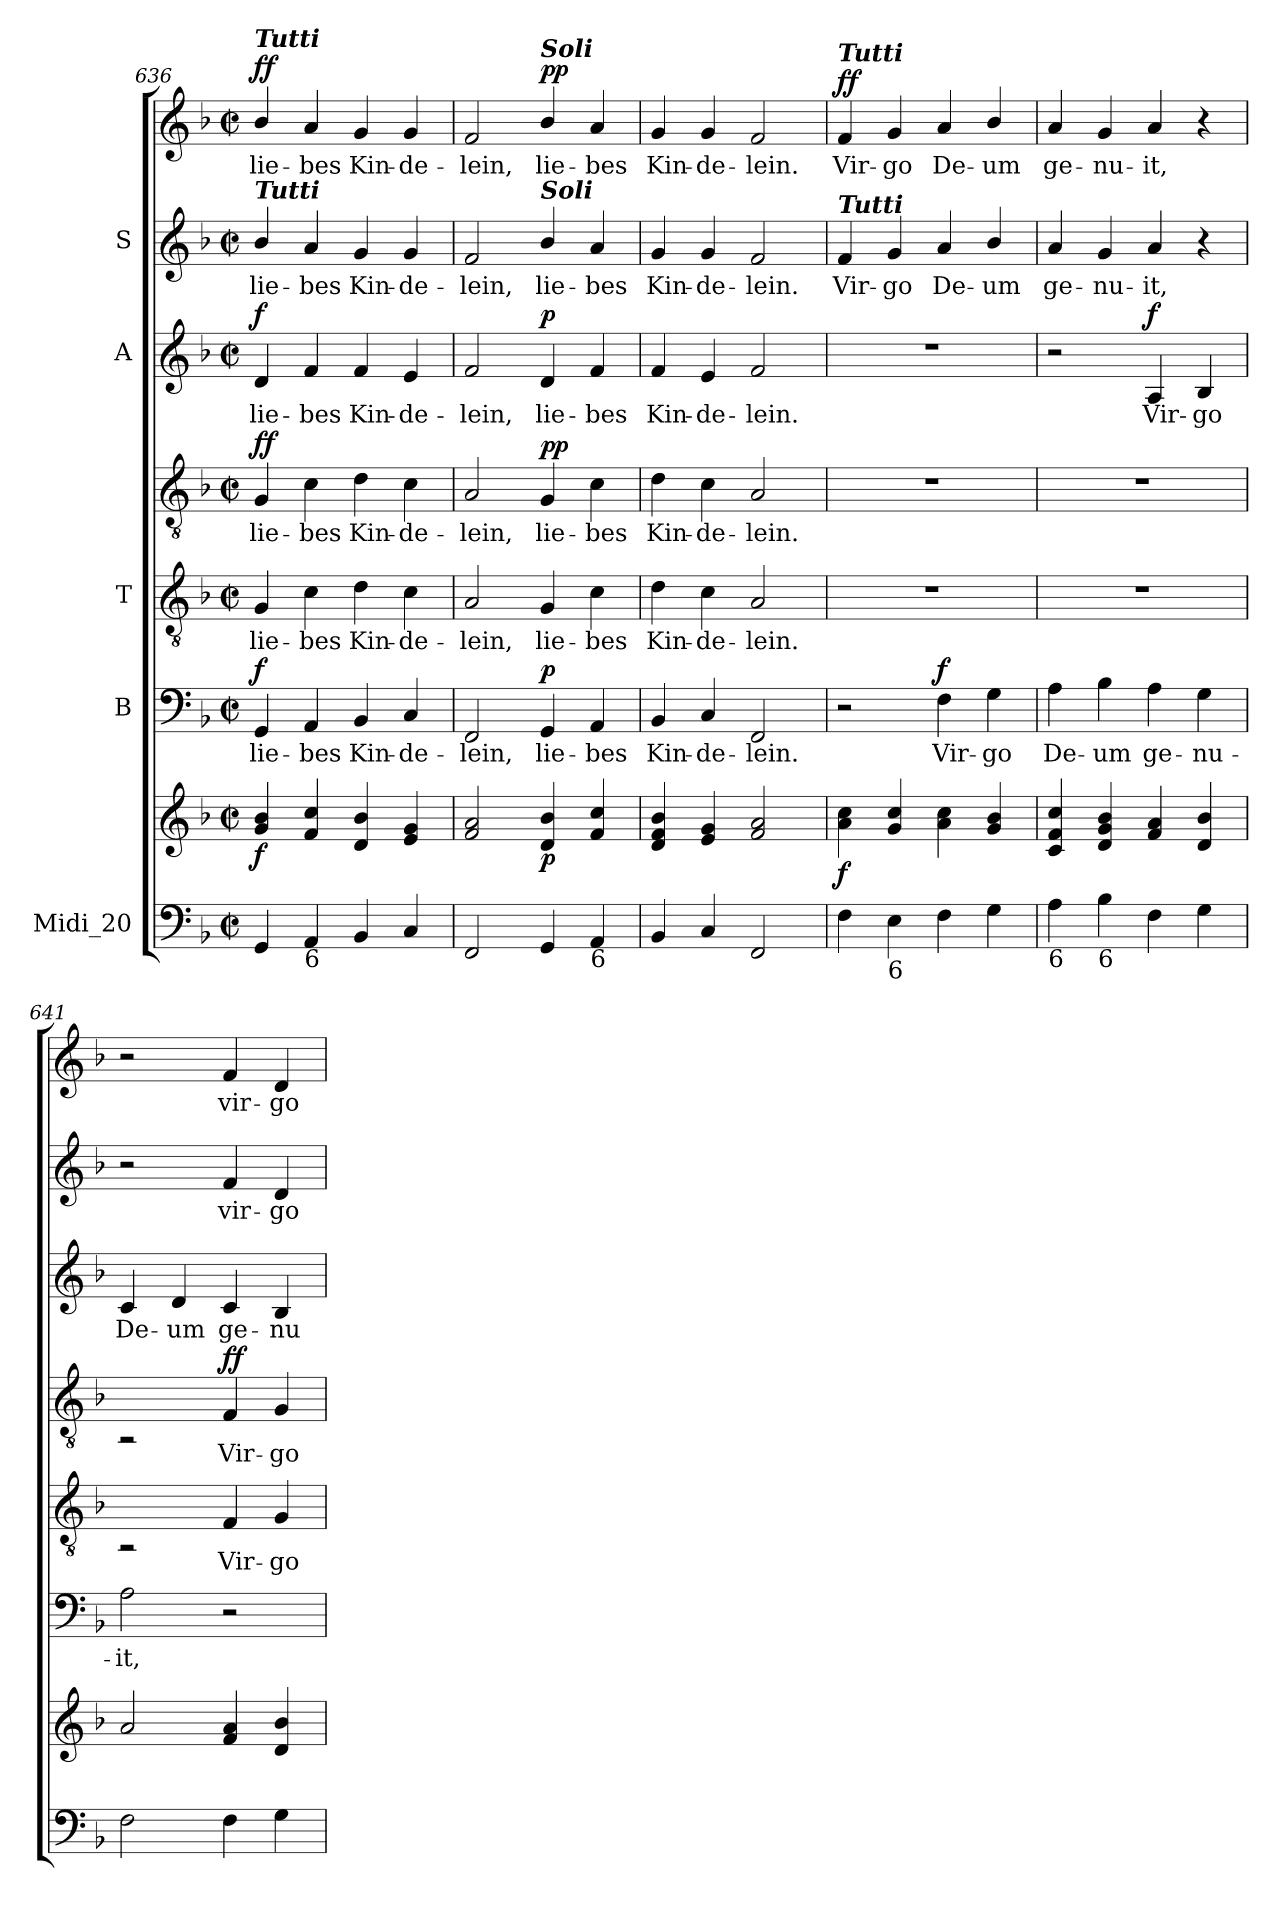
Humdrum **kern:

**kern	**kern	**dynam	**kern	**text	**dynam	**kern	**text	**kern	**text	**dynam	**kern	**text	**dynam	**kern	**text	**kern	**text	**dynam
*part5	*part5	*part5	*part4	*part4	*part4	*part3	*part3	*part3	*part3	*part3	*part2	*part2	*part2	*part1	*part1	*part1	*part1	*part1
*staff8	*staff7	*staff7/8	*staff6	*staff6	*staff6	*staff5	*staff5	*staff4	*staff4	*staff4/5	*staff3	*staff3	*staff3	*staff2	*staff2	*staff1	*staff1	*staff1/2
*I"Midi_20	*	*	*I"B	*	*	*I"T	*	*	*	*	*I"A	*	*	*I"S	*	*	*	*
!!LO:LB:g=z
*clefF4	*clefG2	*	*clefF4	*	*	*clefGv2	*	*clefGv2	*	*	*clefG2	*	*	*clefG2	*	*clefG2	*	*
*k[b-]	*k[b-]	*	*k[b-]	*	*	*k[b-]	*	*k[b-]	*	*	*k[b-]	*	*	*k[b-]	*	*k[b-]	*	*
*F:	*F:	*	*F:	*	*	*F:	*	*F:	*	*	*F:	*	*	*F:	*	*F:	*	*
*M2/2	*M2/2	*	*M2/2	*	*	*M2/2	*	*M2/2	*	*	*M2/2	*	*	*M2/2	*	*M2/2	*	*
*met(c|)	*met(c|)	*	*met(c|)	*	*	*met(c|)	*	*met(c|)	*	*	*met(c|)	*	*	*met(c|)	*	*met(c|)	*	*
=636	=636	=636	=636	=636	=636	=636	=636	=636	=636	=636	=636	=636	=636	=636	=636	=636	=636	=636
!	!	!	!	!	!	!	!	!	!	!	!	!	!	!	!	!LO:TX:a:Bi:t=Tutti	!	!
!	!	!	!	!	!	!	!	!	!	!	!	!	!	!LO:TX:a:Bi:t=Tutti	!	!	!	!
!	!	!LO:DY:b	!	!LO:LY:b	!LO:DY:b	!	!LO:LY:b	!	!LO:LY:b	!LO:DY:b=2	!	!LO:LY:b	!	!	!LO:LY:b	!	!LO:LY:b	!
!	!	!	!	!	!	!	!	!	!	!LO:DY:n=1:b	!	!	!LO:DY:b	!	!	!	!	!LO:DY:b=2
!	!	!	!	!	!	!	!	!	!	!	!	!	!	!	!	!	!	!LO:DY:n=1:b
4GG	4g 4b-	f	4GG	lie-	f	4G	lie-	4G	lie-	f f	4d	lie-	f	4b-/	lie-	4b-/	lie-	f f
!LO:TX:b:t=6	!	!	!	!	!	!	!	!	!	!	!	!	!	!	!	!	!	!
!	!	!	!	!LO:LY:b	!	!	!LO:LY:b	!	!LO:LY:b	!	!	!LO:LY:b	!	!	!LO:LY:b	!	!LO:LY:b	!
4AA	4f 4cc	.	4AA	-bes	.	4c	-bes	4c	-bes	.	4f	-bes	.	4a	-bes	4a	-bes	.
!	!	!	!	!LO:LY:b	!	!	!LO:LY:b	!	!LO:LY:b	!	!	!LO:LY:b	!	!	!LO:LY:b	!	!LO:LY:b	!
4BB-	4d 4b-	.	4BB-	Kin-	.	4d	Kin-	4d	Kin-	.	4f	Kin-	.	4g	Kin-	4g	Kin-	.
!	!	!	!	!LO:LY:b	!	!	!LO:LY:b	!	!LO:LY:b	!	!	!LO:LY:b	!	!	!LO:LY:b	!	!LO:LY:b	!
4C	4e 4g	.	4C	-de-	.	4c	-de-	4c	-de-	.	4e	-de-	.	4g	-de-	4g	-de-	.
=637	=637	=637	=637	=637	=637	=637	=637	=637	=637	=637	=637	=637	=637	=637	=637	=637	=637	=637
!	!	!	!	!LO:LY:b	!	!	!LO:LY:b	!	!LO:LY:b	!	!	!LO:LY:b	!	!	!LO:LY:b	!	!LO:LY:b	!
2FF	2f 2a	.	2FF	-lein,	.	2A	-lein,	2A	-lein,	.	2f	-lein,	.	2f	-lein,	2f	-lein,	.
!	!	!	!	!	!	!	!	!	!	!	!	!	!	!	!	!LO:TX:a:Bi:t=Soli	!	!
!	!	!	!	!	!	!	!	!	!	!	!	!	!	!LO:TX:a:Bi:t=Soli	!	!	!	!
!	!	!LO:DY:b	!	!LO:LY:b	!LO:DY:b	!	!LO:LY:b	!	!LO:LY:b	!LO:DY:b=2	!	!LO:LY:b	!	!	!LO:LY:b	!	!LO:LY:b	!
!	!	!	!	!	!	!	!	!	!	!LO:DY:n=1:b	!	!	!LO:DY:b	!	!	!	!	!LO:DY:b=2
!	!	!	!	!	!	!	!	!	!	!	!	!	!	!	!	!	!	!LO:DY:n=1:b
4GG	4d 4b-	p	4GG	lie-	p	4G	lie-	4G	lie-	p p	4d	lie-	p	4b-/	lie-	4b-/	lie-	p p
!LO:TX:b:t=6	!	!	!	!	!	!	!	!	!	!	!	!	!	!	!	!	!	!
!	!	!	!	!LO:LY:b	!	!	!LO:LY:b	!	!LO:LY:b	!	!	!LO:LY:b	!	!	!LO:LY:b	!	!LO:LY:b	!
4AA	4f 4cc	.	4AA	-bes	.	4c	-bes	4c	-bes	.	4f	-bes	.	4a	-bes	4a	-bes	.
=638	=638	=638	=638	=638	=638	=638	=638	=638	=638	=638	=638	=638	=638	=638	=638	=638	=638	=638
!	!	!	!	!LO:LY:b	!	!	!LO:LY:b	!	!LO:LY:b	!	!	!LO:LY:b	!	!	!LO:LY:b	!	!LO:LY:b	!
4BB-	4d 4f 4b-	.	4BB-	Kin-	.	4d	Kin-	4d	Kin-	.	4f	Kin-	.	4g	Kin-	4g	Kin-	.
!	!	!	!	!LO:LY:b	!	!	!LO:LY:b	!	!LO:LY:b	!	!	!LO:LY:b	!	!	!LO:LY:b	!	!LO:LY:b	!
4C	4e 4g	.	4C	-de-	.	4c	-de-	4c	-de-	.	4e	-de-	.	4g	-de-	4g	-de-	.
!	!	!	!	!LO:LY:b	!	!	!LO:LY:b	!	!LO:LY:b	!	!	!LO:LY:b	!	!	!LO:LY:b	!	!LO:LY:b	!
2FF	2f 2a	.	2FF	-lein.	.	2A	-lein.	2A	-lein.	.	2f	-lein.	.	2f	-lein.	2f	-lein.	.
=639	=639	=639	=639	=639	=639	=639	=639	=639	=639	=639	=639	=639	=639	=639	=639	=639	=639	=639
!	!	!	!	!	!	!	!	!	!	!	!	!	!	!	!	!LO:TX:a:Bi:t=Tutti	!	!
!	!	!	!	!	!	!	!	!	!	!	!	!	!	!LO:TX:a:Bi:t=Tutti	!	!	!	!
!	!	!LO:DY:b	!	!	!	!	!	!	!	!	!	!	!	!	!LO:LY:b	!	!LO:LY:b	!LO:DY:b=2
!	!	!	!	!	!	!	!	!	!	!	!	!	!	!	!	!	!	!LO:DY:n=1:b
4F	4a 4cc	f	2r	.	.	1r	.	1r	.	.	1r	.	.	4f	Vir-	4f	Vir-	f f
!LO:TX:b:t=6	!	!	!	!	!	!	!	!	!	!	!	!	!	!	!	!	!	!
!	!	!	!	!	!	!	!	!	!	!	!	!	!	!	!LO:LY:b	!	!LO:LY:b	!
4E	4g 4cc	.	.	.	.	.	.	.	.	.	.	.	.	4g	-go	4g	-go	.
!	!	!	!	!LO:LY:b	!LO:DY:b	!	!	!	!	!	!	!	!	!	!LO:LY:b	!	!LO:LY:b	!
4F	4a 4cc	.	4F	Vir-	f	.	.	.	.	.	.	.	.	4a	De-	4a	De-	.
!	!	!	!	!LO:LY:b	!	!	!	!	!	!	!	!	!	!	!LO:LY:b	!	!LO:LY:b	!
4G	4g 4b-	.	4G	-go	.	.	.	.	.	.	.	.	.	4b-/	-um	4b-/	-um	.
=640	=640	=640	=640	=640	=640	=640	=640	=640	=640	=640	=640	=640	=640	=640	=640	=640	=640	=640
!LO:TX:b:t=6	!	!	!	!	!	!	!	!	!	!	!	!	!	!	!	!	!	!
!	!	!	!	!LO:LY:b	!	!	!	!	!	!	!	!	!	!	!LO:LY:b	!	!LO:LY:b	!
4A	4c 4f 4cc	.	4A	De-	.	1r	.	1r	.	.	2r	.	.	4a	ge-	4a	ge-	.
!LO:TX:b:t=6	!	!	!	!	!	!	!	!	!	!	!	!	!	!	!	!	!	!
!	!	!	!	!LO:LY:b	!	!	!	!	!	!	!	!	!	!	!LO:LY:b	!	!LO:LY:b	!
4B-	4d 4g 4b-	.	4B-	-um	.	.	.	.	.	.	.	.	.	4g	-nu-	4g	-nu-	.
!	!	!	!	!LO:LY:b	!	!	!	!	!	!	!	!LO:LY:b	!LO:DY:b	!	!LO:LY:b	!	!LO:LY:b	!
4F	4f 4a	.	4A	ge-	.	.	.	.	.	.	4A	Vir-	f	4a	-it,	4a	-it,	.
!	!	!	!	!LO:LY:b	!	!	!	!	!	!	!	!LO:LY:b	!	!	!	!	!	!
4G	4d 4b-	.	4G	-nu-	.	.	.	.	.	.	4B-	-go	.	4r	.	4r	.	.
=641	=641	=641	=641	=641	=641	=641	=641	=641	=641	=641	=641	=641	=641	=641	=641	=641	=641	=641
!	!	!	!	!LO:LY:b	!	!	!	!	!	!	!	!LO:LY:b	!	!	!	!	!	!
2F	2a	.	2A	-it,	.	2rBB	.	2rBB	.	.	4c	De-	.	2r	.	2r	.	.
!	!	!	!	!	!	!	!	!	!	!	!	!LO:LY:b	!	!	!	!	!	!
.	.	.	.	.	.	.	.	.	.	.	4d	-um	.	.	.	.	.	.
!	!	!	!	!	!	!	!LO:LY:b	!	!LO:LY:b	!LO:DY:b=2	!	!LO:LY:b	!	!	!LO:LY:b	!	!LO:LY:b	!
!	!	!	!	!	!	!	!	!	!	!LO:DY:n=1:b	!	!	!	!	!	!	!	!
4F	4f 4a	.	2r	.	.	4F	Vir-	4F	Vir-	f f	4c	ge-	.	4f	vir-	4f	vir-	.
!	!	!	!	!	!	!	!LO:LY:b	!	!LO:LY:b	!	!	!LO:LY:b	!	!	!LO:LY:b	!	!LO:LY:b	!
4G	4d 4b-	.	.	.	.	4G	-go	4G	-go	.	4B-	-nu-	.	4d	-go	4d	-go	.
=	=	=	=	=	=	=	=	=	=	=	=	=	=	=	=	=	=	=
*-	*-	*-	*-	*-	*-	*-	*-	*-	*-	*-	*-	*-	*-	*-	*-	*-	*-	*-
